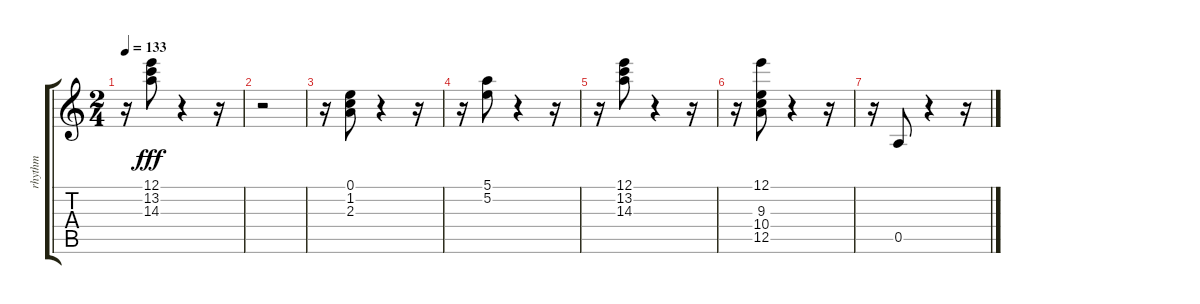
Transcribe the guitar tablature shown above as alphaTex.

\track ("rhythm" "rhythm") {instrument acousticguitarnylon}
\staff {score tabs}
\tuning (E4 B3 G3 D3 A2 E2) {hide}
\ts (2 4)
\tempo 133
\clef g2
\ks c
r.16{dy fff} (12.1 13.2 14.3).8 r.4 r.16 |
r.2 |
r.16 (0.1 1.2 2.3).8 r.4 r.16 |
r.16 (5.1 5.2).8 r.4 r.16 |
r.16 (12.1 13.2 14.3).8 r.4 r.16 |
r.16 (12.1 9.3 10.4 12.5).8 r.4 r.16 |
r.16 0.5.8 r.4 r.16
